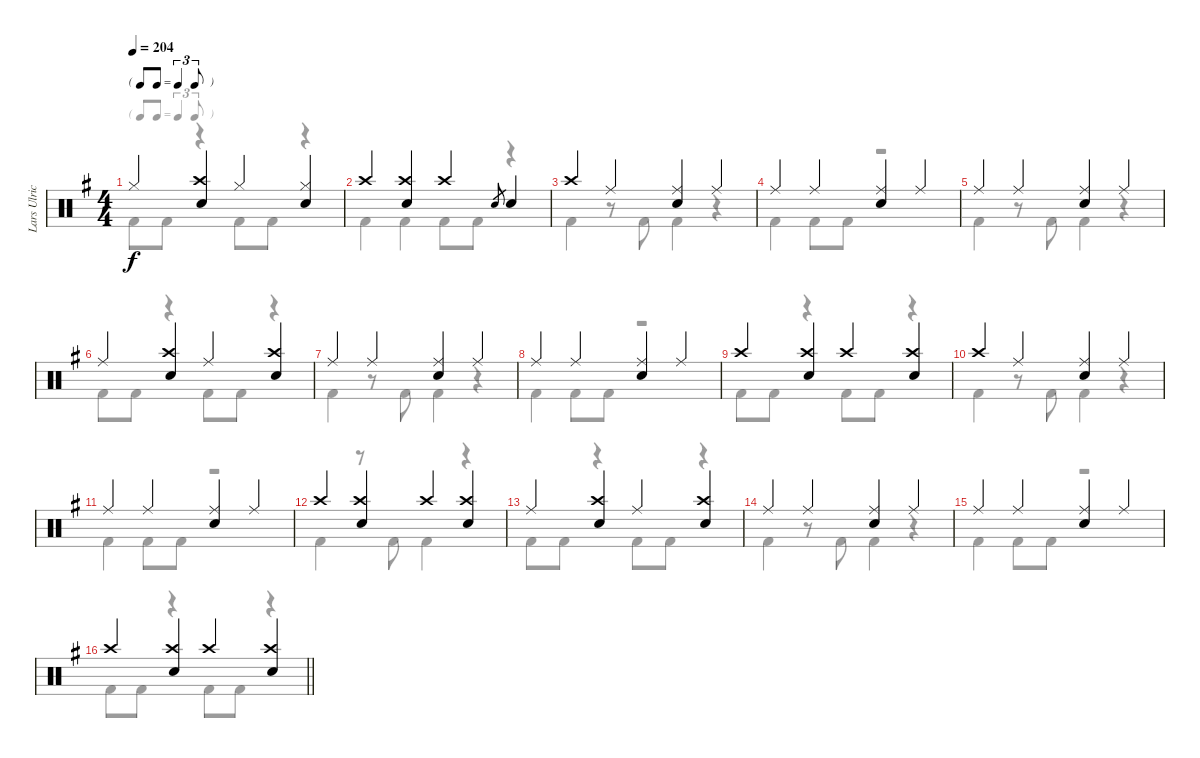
\track ("Lars Ulrich" "Lars Ulric") {instrument percussion}
\staff {score}
\articulation defaults
\voice
\ts (4 4)
\tf triplet8th
\tempo 204
\clef neutral
\ks eminor "Hi-Hat (closed)".4{dy f}
("Crash high (hit)" "Snare (hit) 2").4 "Hi-Hat (closed)".4 ("Hi-Hat (closed)" "Snare (hit) 2").4 |
"Crash high (hit)".4 ("Crash high (hit)" "Snare (hit) 2").4 "Crash high (hit)".4 "Snare (hit) 2"{h}.8{gr} "Snare (hit) 2".4 |
"Crash high (hit)".4 "Ride (middle)".4 ("Ride (middle)" "Snare (hit) 2").4 "Ride (middle)".4 |
"Ride (middle)".4 "Ride (middle)".4 ("Ride (middle)" "Snare (hit) 2").4 "Ride (middle)".4 |
"Ride (middle)".4 "Ride (middle)".4 ("Ride (middle)" "Snare (hit) 2").4 "Ride (middle)".4 |
"Ride (middle)".4 ("Crash high (hit)" "Snare (hit) 2").4 "Ride (middle)".4 ("Crash high (hit)" "Snare (hit) 2").4 |
"Ride (middle)".4 "Ride (middle)".4 ("Ride (middle)" "Snare (hit) 2").4 "Ride (middle)".4 |
"Ride (middle)".4 "Ride (middle)".4 ("Ride (middle)" "Snare (hit) 2").4 "Ride (middle)".4 |
"Crash high (hit)".4 ("Crash high (hit)" "Snare (hit) 2").4 "Crash high (hit)".4 ("Crash high (hit)" "Snare (hit) 2").4 |
"Crash high (hit)".4 "Ride (middle)".4 ("Ride (middle)" "Snare (hit) 2").4 "Ride (middle)".4 |
"Ride (middle)".4 "Ride (middle)".4 ("Ride (middle)" "Snare (hit) 2").4 "Ride (middle)".4 |
"Crash high (hit)".4 ("Crash high (hit)" "Snare (hit) 2").4 "Crash high (hit)".4 ("Crash high (hit)" "Snare (hit) 2").4 |
"Ride (middle)".4 ("Crash high (hit)" "Snare (hit) 2").4 "Ride (middle)".4 ("Crash high (hit)" "Snare (hit) 2").4 |
"Ride (middle)".4 "Ride (middle)".4 ("Ride (middle)" "Snare (hit) 2").4 "Ride (middle)".4 |
"Ride (middle)".4 "Ride (middle)".4 ("Ride (middle)" "Snare (hit) 2").4 "Ride (middle)".4 |
\barLineRight lightlight "Crash high (hit)".4
("Crash high (hit)" "Snare (hit) 2").4 "Crash high (hit)".4 ("Crash high (hit)" "Snare (hit) 2").4
\voice
\clef neutral
\ottava regular
\simile none
\ks eminor "Kick (hit) 2".8{dy f} "Kick (hit) 2".8
r.4 "Kick (hit) 2".8 "Kick (hit) 2".8 r.4 |
"Kick (hit) 2".4 "Kick (hit) 2".4 "Kick (hit) 2".8 "Kick (hit) 2".8 r.4 |
"Kick (hit) 2".4 r.8 "Kick (hit) 2".8 "Kick (hit) 2".4 r.4 |
"Kick (hit) 2".4 "Kick (hit) 2".8 "Kick (hit) 2".8 r.2 |
"Kick (hit) 2".4 r.8 "Kick (hit) 2".8 "Kick (hit) 2".4 r.4 |
"Kick (hit) 2".8 "Kick (hit) 2".8 r.4 "Kick (hit) 2".8 "Kick (hit) 2".8 r.4 |
"Kick (hit) 2".4 r.8 "Kick (hit) 2".8 "Kick (hit) 2".4 r.4 |
"Kick (hit) 2".4 "Kick (hit) 2".8 "Kick (hit) 2".8 r.2 |
"Kick (hit) 2".8 "Kick (hit) 2".8 r.4 "Kick (hit) 2".8 "Kick (hit) 2".8 r.4 |
"Kick (hit) 2".4 r.8 "Kick (hit) 2".8 "Kick (hit) 2".4 r.4 |
"Kick (hit) 2".4 "Kick (hit) 2".8 "Kick (hit) 2".8 r.2 |
"Kick (hit) 2".4 r.8 "Kick (hit) 2".8 "Kick (hit) 2".4 r.4 |
"Kick (hit) 2".8 "Kick (hit) 2".8 r.4 "Kick (hit) 2".8 "Kick (hit) 2".8 r.4 |
"Kick (hit) 2".4 r.8 "Kick (hit) 2".8 "Kick (hit) 2".4 r.4 |
"Kick (hit) 2".4 "Kick (hit) 2".8 "Kick (hit) 2".8 r.2 |
\barLineRight lightlight "Kick (hit) 2".8 "Kick (hit) 2".8
r.4 "Kick (hit) 2".8 "Kick (hit) 2".8 r.4
